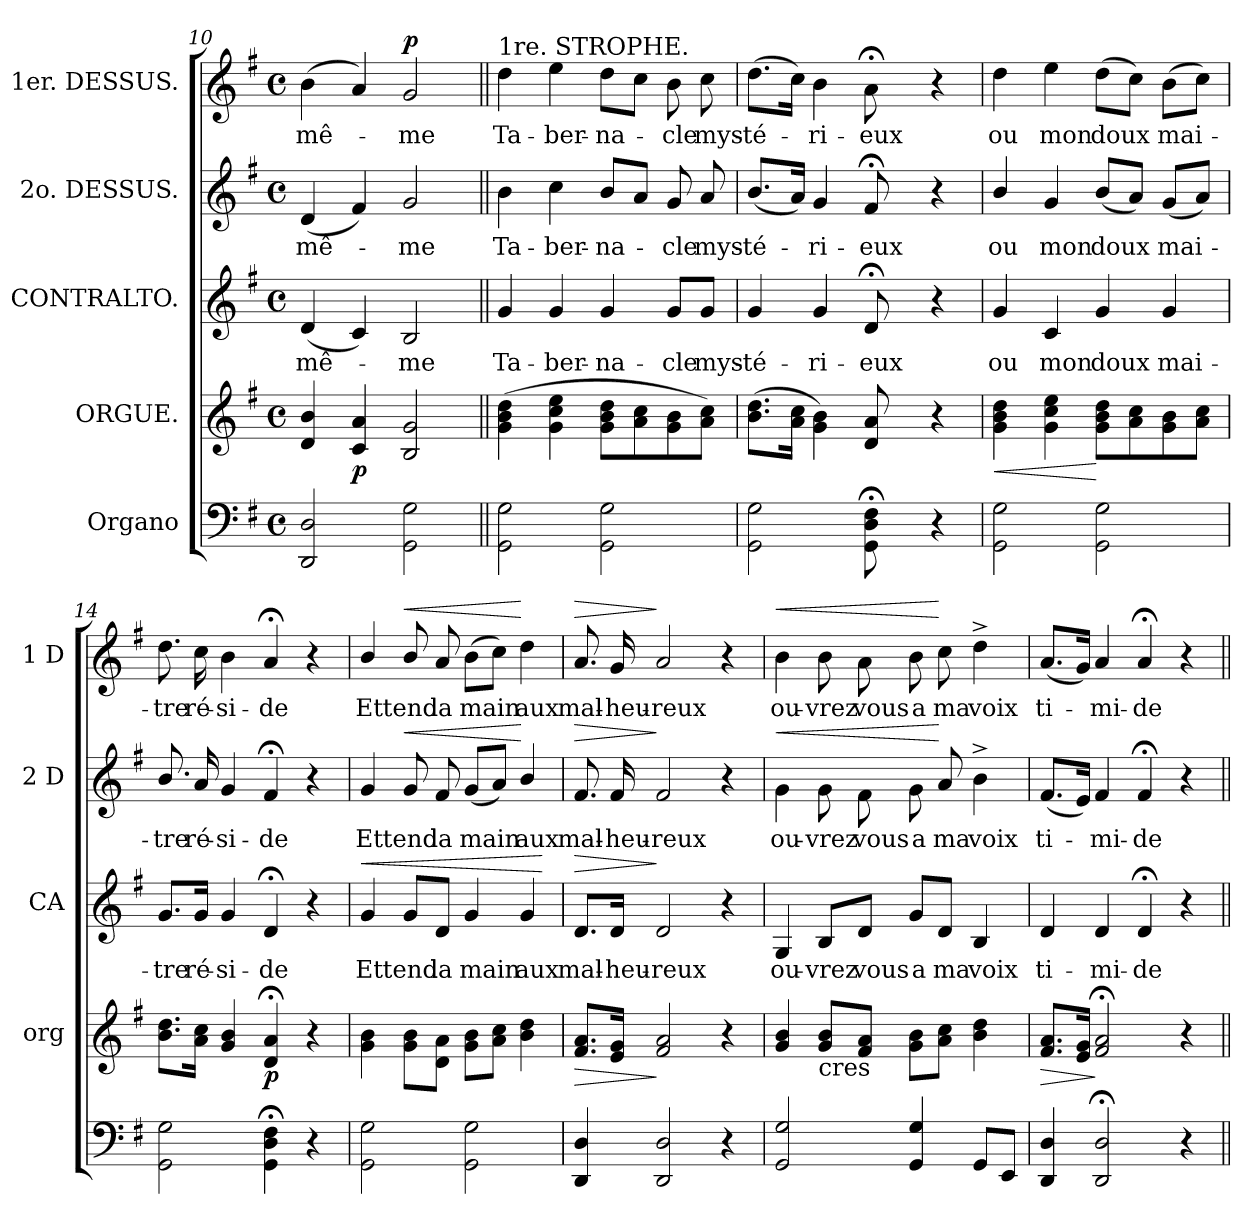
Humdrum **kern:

**kern	**kern	**dynam	**kern	**text	**dynam	**kern	**text	**dynam	**kern	**text	**dynam
*part5	*part4	*part4	*part3	*part3	*part3	*part2	*part2	*part2	*part1	*part1	*part1
*staff5	*staff4	*staff4	*staff3	*staff3	*staff3	*staff2	*staff2	*staff2	*staff1	*staff1	*staff1
*I"Organo	*I"ORGUE.	*	*I"CONTRALTO.	*	*	*I"2o. DESSUS.	*	*	*I"1er. DESSUS.	*	*
*	*I'org	*	*I'CA	*	*	*I'2 D	*	*	*I'1 D	*	*
*clefF4	*clefG2	*	*clefG2	*	*	*clefG2	*	*	*clefG2	*	*
*k[f#]	*k[f#]	*	*k[f#]	*	*	*k[f#]	*	*	*k[f#]	*	*
*G:	*G:	*	*G:	*	*	*G:	*	*	*G:	*	*
*M4/4	*M4/4	*	*M4/4	*	*	*M4/4	*	*	*M4/4	*	*
*met(c)	*met(c)	*	*met(c)	*	*	*met(c)	*	*	*met(c)	*	*
=10	=10	=10	=10	=10	=10	=10	=10	=10	=10	=10	=10
2DD/ 2D/	4d/ 4b/	.	(>4d/	mê-	.	(>4d/	mê-	.	(4b\	mê-	.
!	!	!LO:DY:b	!	!	!	!	!	!	!	!	!
.	4c/ 4a/	p	4c/)	.	.	4f#/)	.	.	4a/)	.	.
!	!	!	!	!	!	!	!	!	!	!	!LO:DY:a
2GG\ 2G\	2B/ 2g/	.	2B/	-me	.	2g/	-me	.	2g/	-me	p
=11||	=11||	=11||	=11||	=11||	=11||	=11||	=11||	=11||	=11||	=11||	=11||
!	!	!	!	!	!	!	!	!	!LO:TX:a:t=1re. STROPHE.	!	!
2GG\ 2G\	(4g\ 4b\ 4dd\	.	4g/	Ta-	.	4b\	Ta-	.	4dd\	Ta-	.
.	4g\ 4cc\ 4ee\	.	4g/	-ber-	.	4cc\	-ber-	.	4ee\	-ber-	.
2GG\ 2G\	8g\ 8b\ 8dd\L	.	4g/	-na-	.	8b/L	-na-	.	8dd\L	-na-	.
.	8a\ 8cc\	.	.	.	.	8a/J	.	.	8cc\J	.	.
.	8g\ 8b\	.	8g/L	-cle	.	8g/	-cle	.	8b\	-cle	.
.	8a\ 8cc\J)	.	8g/J	mys-	.	8a/	mys-	.	8cc\	mys-	.
=12	=12	=12	=12	=12	=12	=12	=12	=12	=12	=12	=12
2GG\ 2G\	(8.b\ 8.dd\L	.	4g/	-té-	.	(8.b/L	-té-	.	(8.dd\L	-té-	.
.	16a\ 16cc\Jk	.	.	.	.	16a/Jk)	.	.	16cc\Jk)	.	.
.	4g\ 4b\)	.	4g/	-ri-	.	4g/	-ri-	.	4b\	-ri-	.
8GG;<\ 8D;<\ 8F#;<\	8d/ 8a/	.	8d;</	-eux	.	8f#;</	-eux	.	8a;<\	-eux	.
8ryy	8ryy	.	8ryy	.	.	8ryy	.	.	8ryy	.	.
4r	4r	.	4r	.	.	4r	.	.	4r	.	.
=13	=13	=13	=13	=13	=13	=13	=13	=13	=13	=13	=13
!	!	!LO:HP:b	!	!	!	!	!	!	!	!	!
2GG\ 2G\	4g\ 4b\ 4dd\	<	4g/	ou	.	4b/	ou	.	4dd\	ou	.
.	4g\ 4cc\ 4ee\	.	4c/	mon	.	4g/	mon	.	4ee\	mon	.
2GG\ 2G\	8g\ 8b\ 8dd\L	[	4g/	doux	.	(8b/L	doux	.	(8dd\L	doux	.
.	8a\ 8cc\	.	.	.	.	8a/J)	.	.	8cc\J)	.	.
.	8g\ 8b\	.	4g/	mai-	.	(8g/L	mai-	.	(8b\L	mai-	.
.	8a\ 8cc\J	.	.	.	.	8a/J)	.	.	8cc\J)	.	.
=14	=14	=14	=14	=14	=14	=14	=14	=14	=14	=14	=14
2GG\ 2G\	8.b\ 8.dd\L	.	8.g/L	-tre	.	8.b/	-tre	.	8.dd\	-tre	.
.	16a\ 16cc\Jk	.	16g/Jk	ré-	.	16a/	ré-	.	16cc\	ré-	.
.	4g/ 4b/	.	4g/	-si-	.	4g/	-si-	.	4b\	-si-	.
!	!	!LO:DY:b	!	!	!	!	!	!	!	!	!
4GG;<\ 4D;<\ 4F#;<\	4d;</ 4a;</	p	4d;</	-de	.	4f#;</	-de	.	4a;</	-de	.
4r	4r	.	4r	.	.	4r	.	.	4r	.	.
=15	=15	=15	=15	=15	=15	=15	=15	=15	=15	=15	=15
!	!	!	!	!	!LO:HP:a	!	!	!	!	!	!
2GG\ 2G\	4g\ 4b\	.	4g/	Et	<	4g/	Et	.	4b/	Et	.
!	!	!	!	!	!	!	!	!LO:HP:a	!	!	!LO:HP:a
.	8g\ 8b\L	.	8g/L	tend	.	8g/	tend	<	8b/	tend	<
.	8d\ 8a\J	.	8d/J	la	.	8f#/	la	.	8a/	la	.
2GG\ 2G\	8g\ 8b\L	.	4g/	main	.	(8g/L	main	.	(8b\L	main	.
.	8a\ 8cc\J	.	.	.	.	8a/J)	.	.	8cc\J)	.	.
.	4b\ 4dd\	.	4g/	aux	.	4b/	aux	[	4dd\	aux	[
.	.	.	.	.	[	.	.	.	.	.	.
=16	=16	=16	=16	=16	=16	=16	=16	=16	=16	=16	=16
!	!	!LO:HP:b	!	!	!LO:HP:a	!	!	!LO:HP:a	!	!	!LO:HP:a
4DD/ 4D/	8.f#/ 8.a/L	>	8.d/L	mal-	>	8.f#/	mal-	>	8.a/	mal-	>
.	16e/ 16g/Jk	.	16d/Jk	-heu-	.	16f#/	-heu-	.	16g/	-heu-	.
2DD/ 2D/	2f#/ 2a/	]	2d/	-reux	]	2f#/	-reux	]	2a/	-reux	]
4r	4r	.	4r	.	.	4r	.	.	4r	.	.
=17	=17	=17	=17	=17	=17	=17	=17	=17	=17	=17	=17
!	!	!	!	!	!	!	!	!LO:HP:a	!	!	!LO:HP:a
2GG/ 2G/	4g/ 4b/	.	4G/	ou-	.	4g\	ou-	<	4b\	ou-	<
!	!LO:TX:b:t=cres	!	!	!	!	!	!	!	!	!	!
.	8g/ 8b/L	.	8B/L	-vrez	.	8g\	-vrez	.	8b\	-vrez	.
.	8f#/ 8a/J	.	8d/J	vous	.	8f#\	vous	.	8a\	vous	.
4GG/ 4G/	8g\ 8b\L	.	8g/L	a	.	8g\	a	.	8b\	a	.
.	8a\ 8cc\J	.	8d/J	ma	.	8a/	ma	[	8cc\	ma	[
8GG/L	4b\ 4dd\	.	4B/	voix	.	4b^\	voix	.	4dd^\	voix	.
8EE/J	.	.	.	.	.	.	.	.	.	.	.
=18	=18	=18	=18	=18	=18	=18	=18	=18	=18	=18	=18
!	!	!LO:HP:b	!	!	!	!	!	!	!	!	!
4DD/ 4D/	8.f#/ 8.a/L	>	4d/	ti-	.	(8.f#/L	ti-	.	(8.a/L	ti-	.
.	16e/ 16g/Jk	.	.	.	.	16e/Jk)	.	.	16g/Jk)	.	.
2DD;/ 2D;/	2f#;/ 2a;/	]	4d/	-mi-	.	4f#/	-mi-	.	4a/	-mi-	.
.	.	.	4d;</	-de	.	4f#;</	-de	.	4a;</	-de	.
4r	4r	.	4r	.	.	4r	.	.	4r	.	.
=||	=||	=||	=||	=||	=||	=||	=||	=||	=||	=||	=||
*-	*-	*-	*-	*-	*-	*-	*-	*-	*-	*-	*-
